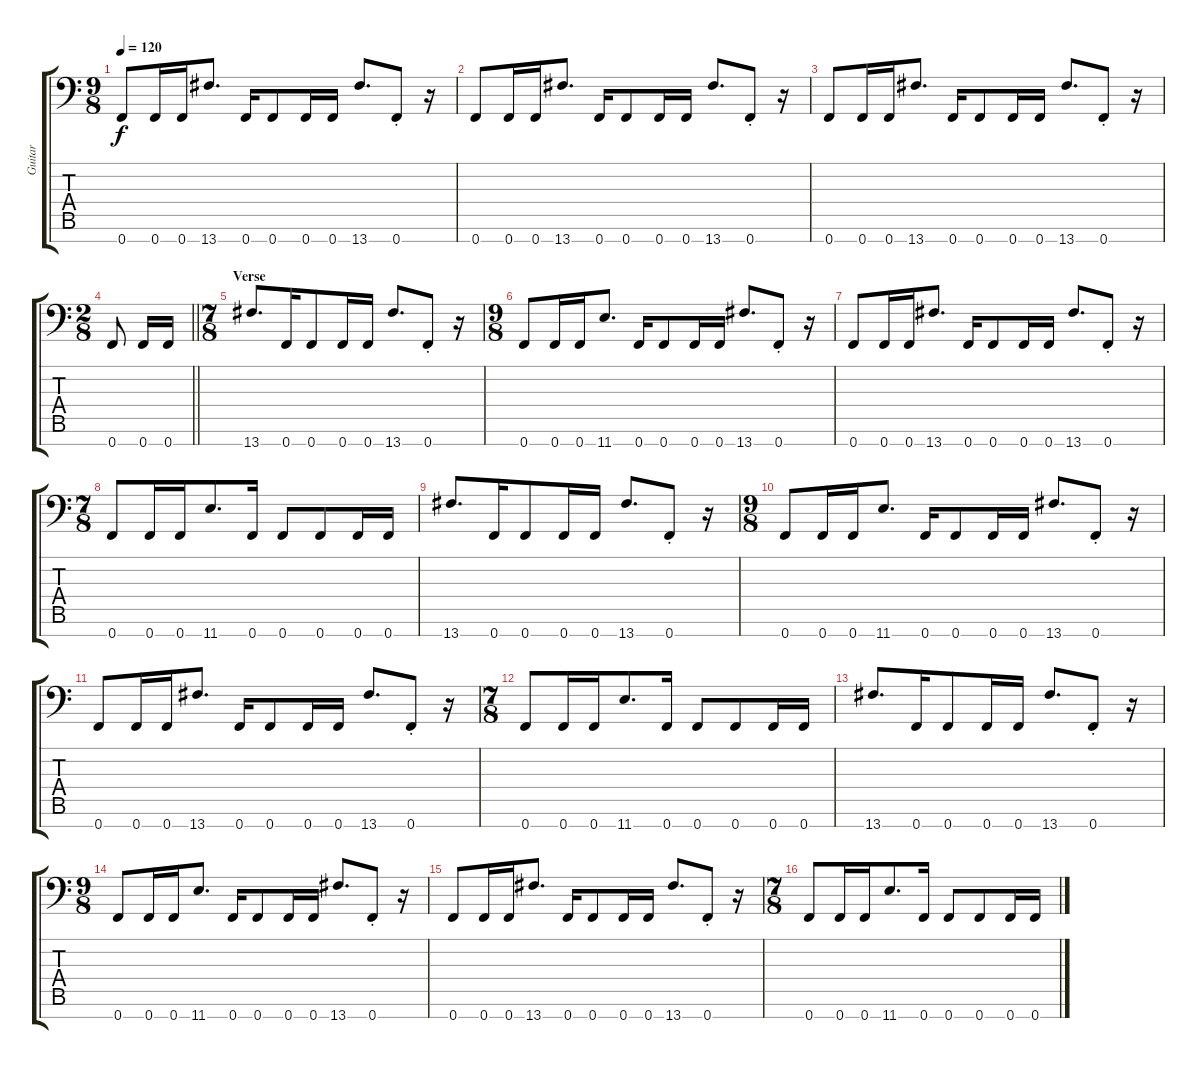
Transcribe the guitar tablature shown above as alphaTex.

\track ("Guitar" "Guitar") {instrument overdrivenguitar}
\staff {score tabs}
\tuning (Bb3 Gb3 Db3 Ab2 Eb2 Bb1 F1) {hide}
\ts (9 8)
\tempo 120
\clef f4
\ks c
0.7.8{dy f} 0.7.16 0.7.16 13.7.8{d} 0.7.16 0.7.8 0.7.16 0.7.16 13.7.8{d} 0.7{st}.8 r.16 |
0.7.8 0.7.16 0.7.16 13.7.8{d} 0.7.16 0.7.8 0.7.16 0.7.16 13.7.8{d} 0.7{st}.8 r.16 |
0.7.8 0.7.16 0.7.16 13.7.8{d} 0.7.16 0.7.8 0.7.16 0.7.16 13.7.8{d} 0.7{st}.8 r.16 |
\ts (2 8)
\barLineRight lightlight
0.7.8 0.7.16 0.7.16 |
\ts (7 8)
\section ("" "Verse")
13.7.8{d} 0.7.16 0.7.8 0.7.16 0.7.16 13.7.8{d} 0.7{st}.8 r.16 |
\ts (9 8)
0.7.8 0.7.16 0.7.16 11.7.8{d} 0.7.16 0.7.8 0.7.16 0.7.16 13.7.8{d} 0.7{st}.8 r.16 |
0.7.8 0.7.16 0.7.16 13.7.8{d} 0.7.16 0.7.8 0.7.16 0.7.16 13.7.8{d} 0.7{st}.8 r.16 |
\ts (7 8)
0.7.8 0.7.16 0.7.16 11.7.8{d} 0.7.16 0.7.8 0.7.8 0.7.16 0.7.16 |
13.7.8{d} 0.7.16 0.7.8 0.7.16 0.7.16 13.7.8{d} 0.7{st}.8 r.16 |
\ts (9 8)
0.7.8 0.7.16 0.7.16 11.7.8{d} 0.7.16 0.7.8 0.7.16 0.7.16 13.7.8{d} 0.7{st}.8 r.16 |
0.7.8 0.7.16 0.7.16 13.7.8{d} 0.7.16 0.7.8 0.7.16 0.7.16 13.7.8{d} 0.7{st}.8 r.16 |
\ts (7 8)
0.7.8 0.7.16 0.7.16 11.7.8{d} 0.7.16 0.7.8 0.7.8 0.7.16 0.7.16 |
13.7.8{d} 0.7.16 0.7.8 0.7.16 0.7.16 13.7.8{d} 0.7{st}.8 r.16 |
\ts (9 8)
0.7.8 0.7.16 0.7.16 11.7.8{d} 0.7.16 0.7.8 0.7.16 0.7.16 13.7.8{d} 0.7{st}.8 r.16 |
0.7.8 0.7.16 0.7.16 13.7.8{d} 0.7.16 0.7.8 0.7.16 0.7.16 13.7.8{d} 0.7{st}.8 r.16 |
\ts (7 8)
0.7.8 0.7.16 0.7.16 11.7.8{d} 0.7.16 0.7.8 0.7.8 0.7.16 0.7.16
